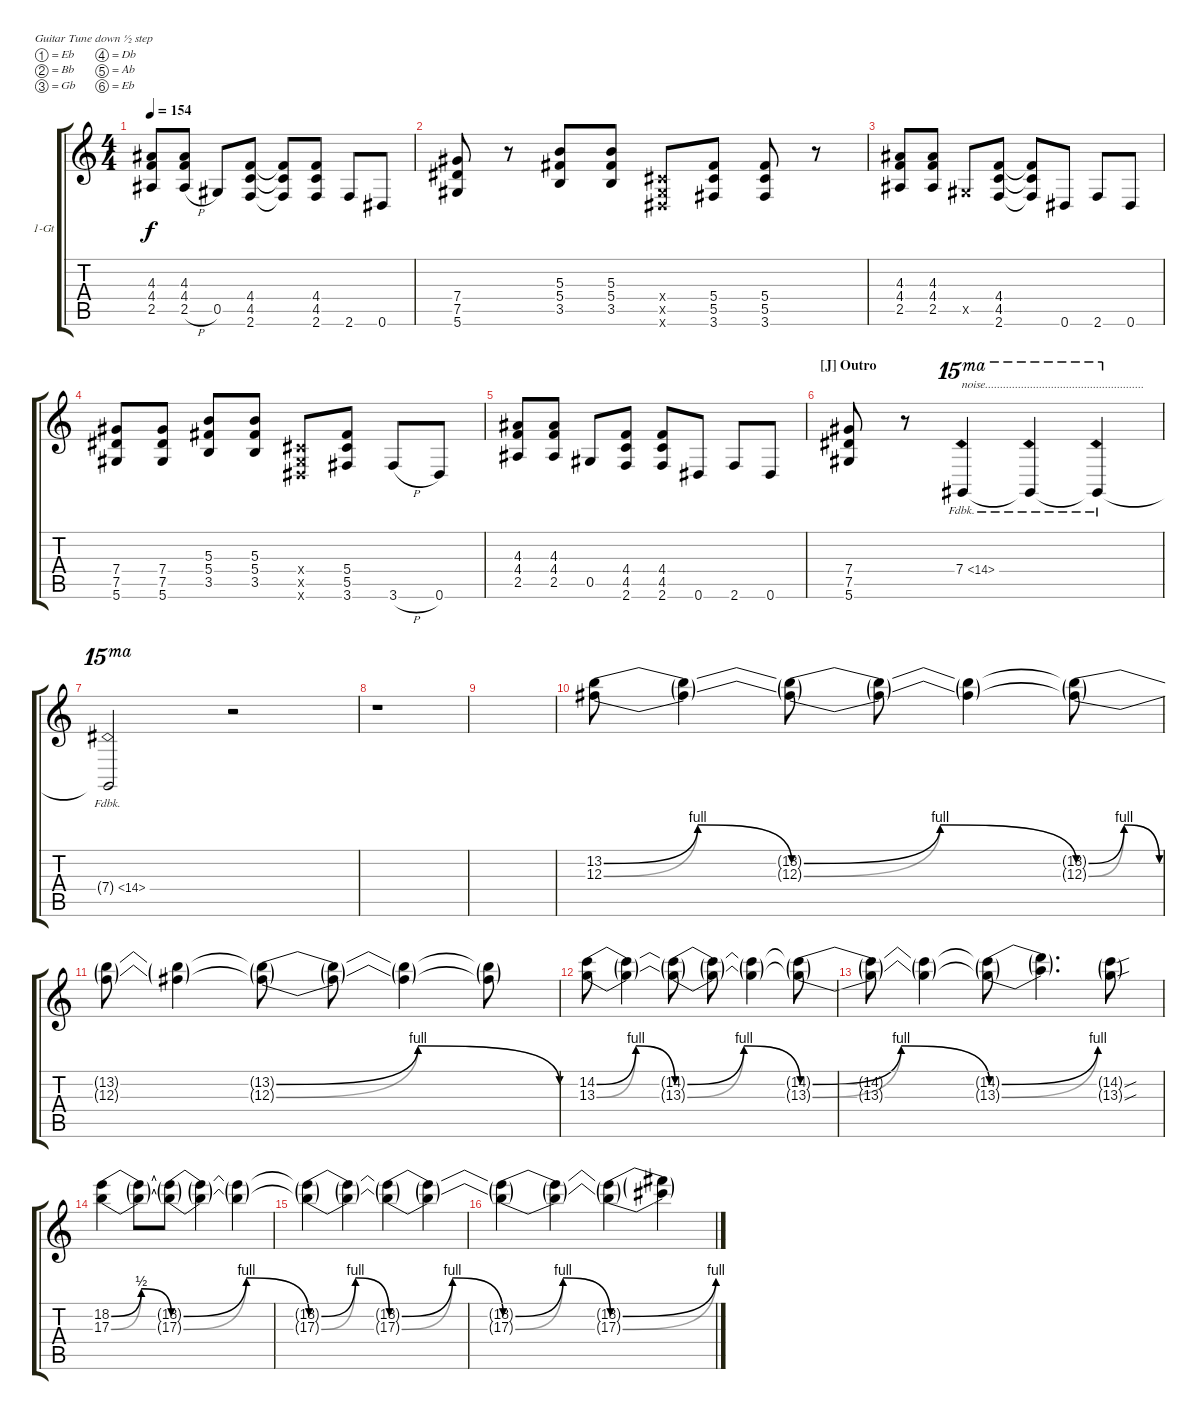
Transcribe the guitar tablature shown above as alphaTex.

\defaultSystemsLayout 4
\bracketExtendMode groupsimilarinstruments
\firstSystemTrackNameOrientation horizontal
\otherSystemsTrackNameOrientation horizontal
\track ("1 Guitar" "1-Gt") {instrument distortionguitar}
\staff {score tabs}
\tuning (Eb4 Bb3 Gb3 Db3 Ab2 Eb2)
\ts (4 4)
\tempo 154
\clef g2
\scale
1.03909
\ks c
(2.5 4.4 4.3).8{dy f} (2.5{h} 4.4 4.3).8 0.5.8 (2.6 4.5 4.4).8 (2.6{t} 4.5{t} 4.4{t}).8 (2.6 4.5 4.4).8 2.6.8 0.6.8 |
\scale
0.960908 (5.6 7.5 7.4).8 r.8 (3.5 5.4 5.3).8 (3.5 5.4 5.3).8 (0.6{x} 0.5{x} 0.4{x}).8 (3.6 5.5 5.4).8 (3.6 5.5 5.4).8 r.8 |
\scale
1.03909 (2.5 4.4 4.3).8 (2.5 4.4 4.3).8 0.5{x}.8 (2.6 4.5 4.4).8 (2.6{t} 4.5{t} 4.4{t}).8 0.6.8 2.6.8 0.6.8 |
\scale
0.960908 (5.6 7.5 7.4).8 (5.6 7.5 7.4).8 (3.5 5.4 5.3).8 (3.5 5.4 5.3).8 (0.6{x} 0.5{x} 0.4{x}).8 (3.6 5.5 5.4).8 3.6{h}.8 0.6.8 |
\scale
1.03909 (2.5 4.4 4.3).8 (2.5 4.4 4.3).8 0.5.8 (2.6 4.5 4.4).8 (2.6 4.5 4.4).8 0.6.8 2.6.8 0.6.8 |
\section ("J" "Outro")
\scale
0.960908 (5.6 7.4 7.5).8 r.8 7.4{fh 7}.4{ot 15ma txt "noise....................................................."} 7.4{fh 7 t}.4{ot 15ma} 7.4{fh 7 t}.4{ot 15ma} |
\scale
1.03909 7.4{fh 7 t}.2{ot 15ma} r.2 |
\scale
0.960908 r.1 |
\scale
1.03909 |
\scale
0.960908 (13.2{be (bendrelease 0 0 10.2 4 20.4 4 30 0)} 12.3{be (bendrelease 0 0 10.2 4 20.4 4 30 0)}).8 (13.2{t} 12.3{t}).4 (13.2{be (bendrelease 0 0 10.2 4 20.4 4 30 0) t} 12.3{be (bendrelease 0 0 10.2 4 20.4 4 30 0) t}).8 (12.3{g t} 13.2{g t}).8 (12.3{g t} 13.2{g t}).4 (12.3{be (bendrelease 0 0 10.2 4 20.4 4 30 0) t} 13.2{be (bendrelease 0 0 10.2 4 20.4 4 30 0) t}).8 |
\scale
1.03909 (12.3{t} 13.2{t}).8 (12.3{t} 13.2{t}).4 (12.3{be (bendrelease 0 0 10.2 4 20.4 4 30 0) t} 13.2{be (bendrelease 0 0 10.2 4 20.4 4 30 0) t}).8 (12.3{g t} 13.2{g t}).8 (12.3{g t} 13.2{g t}).4 (12.3{t} 13.2{t}).8 |
\scale
0.960908 (13.3{be (bendrelease 0 0 10.2 4 20.4 4 30 0)} 14.2{be (bendrelease 0 0 10.2 4 20.4 4 30 0)}).8 (13.3{t} 14.2{t}).4 (14.2{be (bendrelease 0 0 10.2 4 20.4 4 30 0) t} 13.3{be (bendrelease 0 0 10.2 4 20.4 4 30 0) t}).8 (13.3{g t} 14.2{g t}).8 (13.3{g t} 14.2{g t}).4 (13.3{be (bendrelease 0 0 10.2 4 20.4 4 30 0) t} 14.2{be (bendrelease 0 0 10.2 4 20.4 4 30 0) t}).8 |
\scale
1.03909 (14.2{t} 13.3{t}).8 (13.3{t} 14.2{t}).4 (13.3{be (bend 0 0 15 4) t} 14.2{be (bend 0 0 15 4) t}).8 (13.3{t} 14.2{t}).4{d} (13.3{sou g} 14.2{sou g}).8 |
\scale
0.960908 (17.3{be (bendrelease 0 0 10.2 2 20.4 2 30 0)} 18.2{be (bendrelease 0 0 11.4 2 20.4 2 30 0)}).4 (17.3{t} 18.2{t}).8 (17.3{be (bendrelease 0 0 10.2 4 20.4 4 30 0) t} 18.2{be (bendrelease 0 0 10.2 4 20.4 4 30 0) t}).8 (17.3{t} 18.2{t}).4 (17.3{t} 18.2{t}).4 |
\scale
1.03909 (17.3{be (bendrelease 0 0 10.2 4 20.4 4 30 0) t} 18.2{be (bendrelease 0 0 10.2 4 20.4 4 30 0) t}).4 (17.3{t} 18.2{t}).4 (17.3{be (bendrelease 0 0 10.2 4 20.4 4 30 0) t} 18.2{be (bendrelease 0 0 10.2 4 20.4 4 30 0) t}).4 (17.3{t} 18.2{t}).4 |
\scale
0.960908 (17.3{be (bendrelease 0 0 10.2 4 20.4 4 30 0) t} 18.2{be (bendrelease 0 0 10.2 4 20.4 4 30 0) t}).4 (17.3{t} 18.2{t}).4 (17.3{be (bend 0 0 15 4) t} 18.2{be (bend 0 0 15 4) t}).4 (17.3{t} 18.2{t}).4
